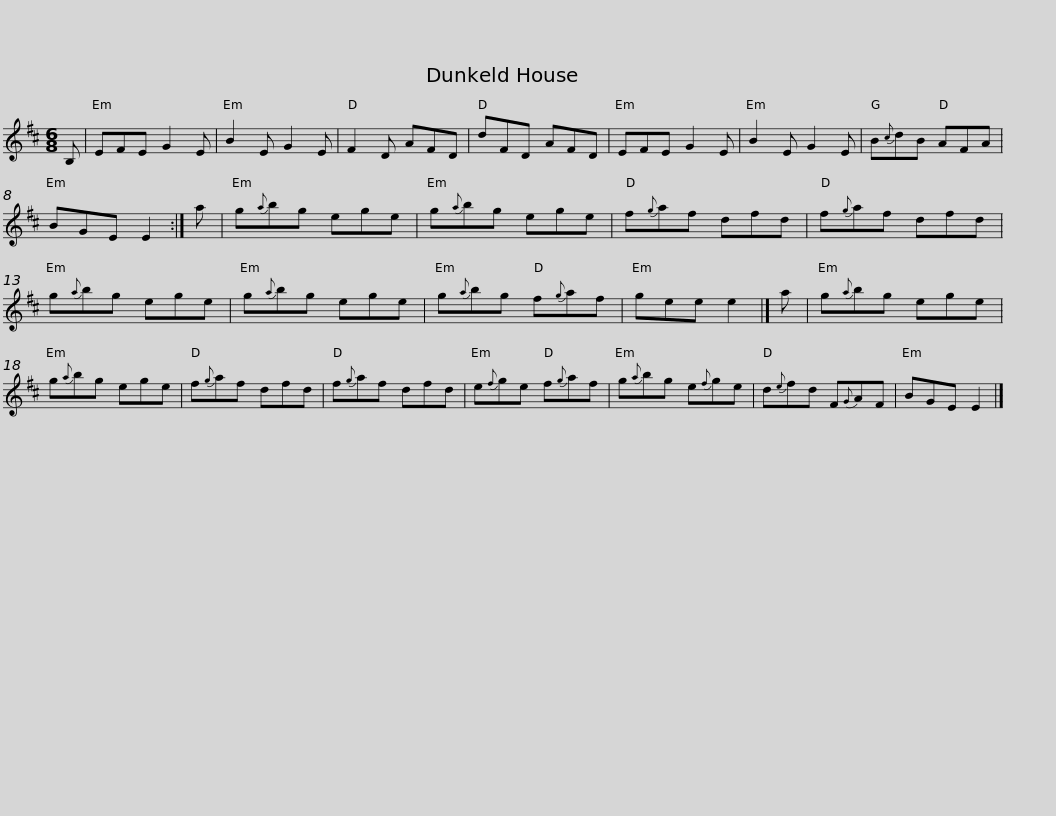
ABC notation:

X:1
L:1/8
M:6/8
I:linebreak $
K:D
V:1 treble
V:1
 B, | EFE G2 E | B2 E G2 E | F2 D AFD | dFD AFD | %5
 EFE G2 E | B2 E G2 E | B{c}dB AFA |$ BGE E2 :| a | %10
 g{a}bg ege | g{a}bg ege | f{g}af dfd | f{g}af dfd | g{a}bg ege |$ %15
 g{a}bg ege | g{a}bg f{g}af | gee e2 |] a | g{a}bg ege | %20
 g{a}bg ege | f{g}af dfd |$ f{g}af dfd | e{f}ge f{g}af | g{a}bg e{f}ge | %25
 d{e}fd F{G}AF | BGE E2 |] %27
